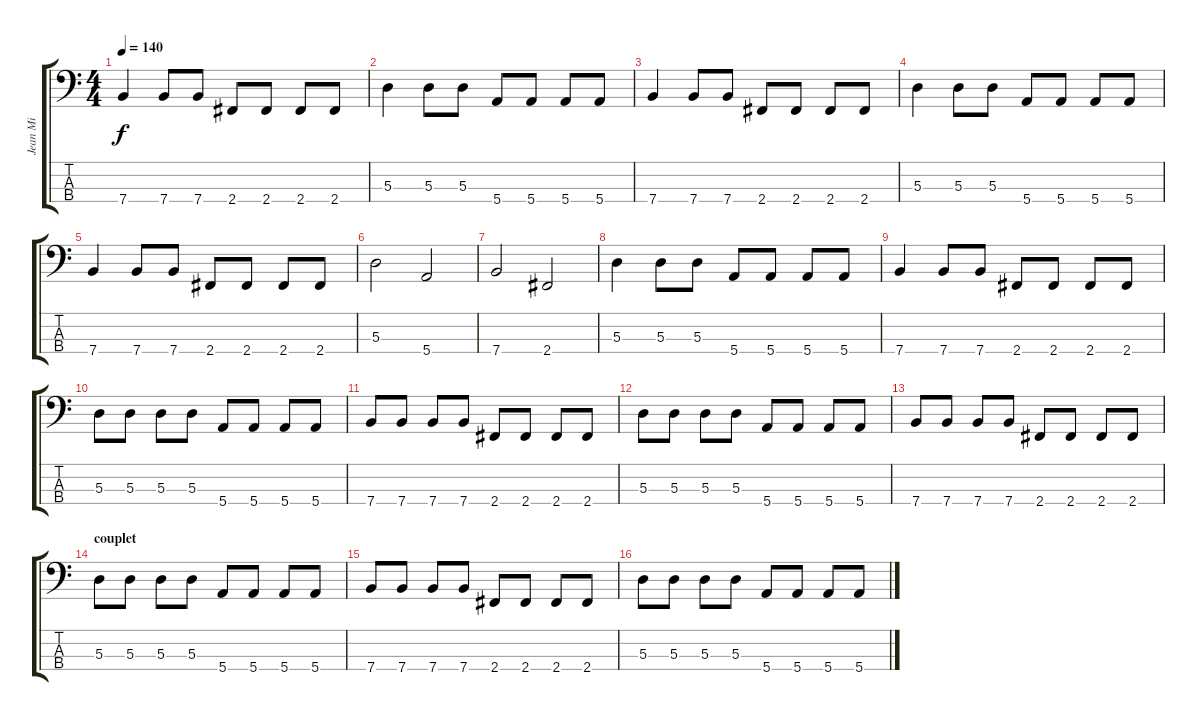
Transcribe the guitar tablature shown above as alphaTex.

\track ("Jean Mi" "Jean Mi") {instrument electricbasspick}
\staff {score tabs}
\tuning (G2 D2 A1 E1) {hide}
\ts (4 4)
\tempo 140
\clef f4
\ks c
7.4.4{dy f} 7.4.8 7.4.8 2.4.8 2.4.8 2.4.8 2.4.8 |
5.3.4 5.3.8 5.3.8 5.4.8 5.4.8 5.4.8 5.4.8 |
7.4.4 7.4.8 7.4.8 2.4.8 2.4.8 2.4.8 2.4.8 |
5.3.4 5.3.8 5.3.8 5.4.8 5.4.8 5.4.8 5.4.8 |
7.4.4 7.4.8 7.4.8 2.4.8 2.4.8 2.4.8 2.4.8 |
5.3.2 5.4.2 |
7.4.2 2.4.2 |
5.3.4 5.3.8 5.3.8 5.4.8 5.4.8 5.4.8 5.4.8 |
7.4.4 7.4.8 7.4.8 2.4.8 2.4.8 2.4.8 2.4.8 |
5.3.8 5.3.8 5.3.8 5.3.8 5.4.8 5.4.8 5.4.8 5.4.8 |
7.4.8 7.4.8 7.4.8 7.4.8 2.4.8 2.4.8 2.4.8 2.4.8 |
5.3.8 5.3.8 5.3.8 5.3.8 5.4.8 5.4.8 5.4.8 5.4.8 |
7.4.8 7.4.8 7.4.8 7.4.8 2.4.8 2.4.8 2.4.8 2.4.8 |
\section ("" "couplet")
5.3.8 5.3.8 5.3.8 5.3.8 5.4.8 5.4.8 5.4.8 5.4.8 |
7.4.8 7.4.8 7.4.8 7.4.8 2.4.8 2.4.8 2.4.8 2.4.8 |
5.3.8 5.3.8 5.3.8 5.3.8 5.4.8 5.4.8 5.4.8 5.4.8
